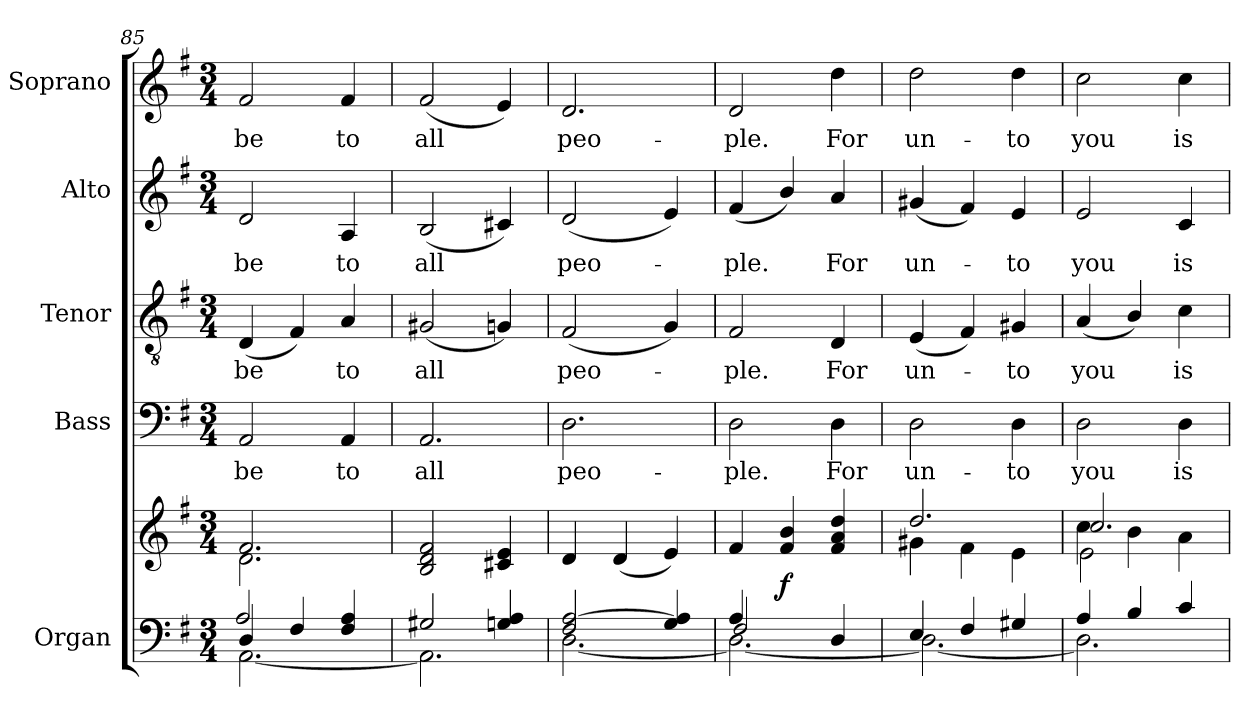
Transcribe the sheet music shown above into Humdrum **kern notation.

**kern	**kern	**dynam	**kern	**text	**kern	**text	**kern	**text	**kern	**text
*part5	*part5	*part5	*part4	*part4	*part3	*part3	*part2	*part2	*part1	*part1
*staff6	*staff5	*staff5/6	*staff4	*staff4	*staff3	*staff3	*staff2	*staff2	*staff1	*staff1
*I"Organ	*	*	*I"Bass	*	*I"Tenor	*	*I"Alto	*	*I"Soprano	*
*I'Org.	*	*	*I'B.	*	*I'T.	*	*I'A.	*	*I'S.	*
*clefF4	*clefG2	*	*clefF4	*	*clefGv2	*	*clefG2	*	*clefG2	*
*	*	*	*	*	*ITrd7c12	*	*	*	*	*
*k[f#]	*k[f#]	*	*k[f#]	*	*k[f#]	*	*k[f#]	*	*k[f#]	*
*G:	*G:	*	*G:	*	*G:	*	*G:	*	*G:	*
*M3/4	*M3/4	*	*M3/4	*	*M3/4	*	*M3/4	*	*M3/4	*
=85	=85	=85	=85	=85	=85	=85	=85	=85	=85	=85
*^	*^	*	*	*	*	*	*	*	*	*
*	*^	*	*	*	*	*	*	*	*	*	*	*
!	!	!	!	!	!	!	!LO:LY:b:color=#000000	!	!	!	!	!	!
!	!	!	!	!	!	!	!	!	!LO:LY:b:color=#000000	!	!	!	!
!	!	!	!	!	!	!	!	!	!	!	!LO:LY:b:color=#000000	!	!
!	!	!	!	!	!	!	!	!	!	!	!	!	!LO:LY:b:color=#000000
4Di/	[<2.AAi\	2Ai/	2.f#i/	2.di\	.	2AAi/	be	(4DDi/	be	2di/	be	2f#i/	be
4F#i/	.	.	.	.	.	.	.	4FF#i/)	.	.	.	.	.
!	!	!	!	!	!	!	!LO:LY:b:color=#000000	!	!	!	!	!	!
!	!	!	!	!	!	!	!	!	!LO:LY:b:color=#000000	!	!	!	!
!	!	!	!	!	!	!	!	!	!	!	!LO:LY:b:color=#000000	!	!
!	!	!	!	!	!	!	!	!	!	!	!	!	!LO:LY:b:color=#000000
4F#i/ 4Ai	.	4ryy	.	.	.	4AAi/	to	4AAi/	to	4Ai/	to	4f#i/	to
*	*v	*v	*	*	*	*	*	*	*	*	*	*	*
*	*	*v	*v	*	*	*	*	*	*	*	*	*
=86	=86	=86	=86	=86	=86	=86	=86	=86	=86	=86	=86
*	*^	*	*	*	*	*	*	*	*	*	*
!	!	!	!	!	!	!LO:LY:b:color=#000000	!	!	!	!	!	!
*	*v	*v	*	*	*	*	*	*	*	*	*	*
*	*^	*	*	*	*	*	*	*	*	*	*
!	!	!	!	!	!	!	!	!LO:LY:b:color=#000000	!	!	!	!
*	*v	*v	*	*	*	*	*	*	*	*	*	*
*	*^	*	*	*	*	*	*	*	*	*	*
!	!	!	!	!	!	!	!	!	!	!LO:LY:b:color=#000000	!	!
*	*v	*v	*	*	*	*	*	*	*	*	*	*
*	*^	*	*	*	*	*	*	*	*	*	*
!	!	!	!	!	!	!	!	!	!	!	!	!LO:LY:b:color=#000000
*	*v	*v	*	*	*	*	*	*	*	*	*	*
2G#Xi/	2.AAi\]	2Bi/ 2di 2f#i	.	2.AAi/	all	(2GG#Xi/	all	(2Bi/	all	(2f#i/	all
4Gni/ 4Ai	.	4c#Xi/ 4ei	.	.	.	4GGni/)	.	4c#Xi/)	.	4ei/)	.
=87	=87	=87	=87	=87	=87	=87	=87	=87	=87	=87	=87
!	!	!	!	!	!LO:LY:b:color=#000000	!	!	!	!	!	!
!	!	!	!	!	!	!	!LO:LY:b:color=#000000	!	!	!	!
!	!	!	!	!	!	!	!	!	!LO:LY:b:color=#000000	!	!
!	!	!	!	!	!	!	!	!	!	!	!LO:LY:b:color=#000000
2F#i/ [>2Ai	[<2.Di\	4di/	.	2.Di\	peo-	(2FF#i/	peo-	(2di/	peo-	2.di/	peo-
.	.	(4di/	.	.	.	.	.	.	.	.	.
4Gi/ 4Ai]	.	4ei/)	.	.	.	4GGi/)	.	4ei/)	.	.	.
=88	=88	=88	=88	=88	=88	=88	=88	=88	=88	=88	=88
*	*^	*	*	*	*	*	*	*	*	*	*
!	!	!	!	!	!	!LO:LY:b:color=#000000	!	!	!	!	!	!
!	!	!	!	!	!	!	!	!LO:LY:b:color=#000000	!	!	!	!
!	!	!	!	!	!	!	!	!	!	!LO:LY:b:color=#000000	!	!
!	!	!	!	!	!	!	!	!	!	!	!	!LO:LY:b:color=#000000
4Ai/	2.Di\_<	2F#i/	4f#i/	.	2Di\	-ple.	2FF#i/	-ple.	(4f#i/	-ple.	2di/	-ple.
2ryy	.	.	4f#i/ 4bi	f	.	.	.	.	4bi/)	.	.	.
!	!	!	!	!	!	!LO:LY:b:color=#000000	!	!	!	!	!	!
!	!	!	!	!	!	!	!	!LO:LY:b:color=#000000	!	!	!	!
!	!	!	!	!	!	!	!	!	!	!LO:LY:b:color=#000000	!	!
!	!	!	!	!	!	!	!	!	!	!	!	!LO:LY:b:color=#000000
.	.	4Di/	4f#i/ 4ai 4ddi	.	4Di\	For	4DDi/	For	4ai/	For	4ddi\	For
*	*v	*v	*	*	*	*	*	*	*	*	*	*
!!LO:LB:g=z
=89	=89	=89	=89	=89	=89	=89	=89	=89	=89	=89	=89
*	*	*^	*	*	*	*	*	*	*	*	*
*	*^	*	*	*	*	*	*	*	*	*	*	*
!	!	!	!	!	!	!	!LO:LY:b:color=#000000	!	!	!	!	!	!
*	*v	*v	*	*	*	*	*	*	*	*	*	*	*
*	*^	*	*	*	*	*	*	*	*	*	*	*
!	!	!	!	!	!	!	!	!	!LO:LY:b:color=#000000	!	!	!	!
*	*v	*v	*	*	*	*	*	*	*	*	*	*	*
*	*^	*	*	*	*	*	*	*	*	*	*	*
!	!	!	!	!	!	!	!	!	!	!	!LO:LY:b:color=#000000	!	!
*	*v	*v	*	*	*	*	*	*	*	*	*	*	*
*	*^	*	*	*	*	*	*	*	*	*	*	*
!	!	!	!	!	!	!	!	!	!	!	!	!	!LO:LY:b:color=#000000
*	*v	*v	*	*	*	*	*	*	*	*	*	*	*
4Ei/	2.Di\_<	2.ddi/	4g#Xi\	.	2Di\	un-	(4EEi/	un-	(4g#Xi/	un-	2ddi\	un-
4F#i/	.	.	4f#i\	.	.	.	4FF#i/)	.	4f#i/)	.	.	.
!	!	!	!	!	!	!LO:LY:b:color=#000000	!	!	!	!	!	!
!	!	!	!	!	!	!	!	!LO:LY:b:color=#000000	!	!	!	!
!	!	!	!	!	!	!	!	!	!	!LO:LY:b:color=#000000	!	!
!	!	!	!	!	!	!	!	!	!	!	!	!LO:LY:b:color=#000000
4G#Xi/	.	.	4ei\	.	4Di\	-to	4GG#Xi/	-to	4ei/	-to	4ddi\	-to
=90	=90	=90	=90	=90	=90	=90	=90	=90	=90	=90	=90	=90
*	*	*	*^	*	*	*	*	*	*	*	*	*
!	!	!	!	!	!	!	!LO:LY:b:color=#000000	!	!	!	!	!	!
!	!	!	!	!	!	!	!	!	!LO:LY:b:color=#000000	!	!	!	!
!	!	!	!	!	!	!	!	!	!	!	!LO:LY:b:color=#000000	!	!
!	!	!	!	!	!	!	!	!	!	!	!	!	!LO:LY:b:color=#000000
4Ai/	2.Di\]	4cci\	2.cci/	2ei\	.	2Di\	you	(4AAi/	you	2ei/	you	2cci\	you
4Bi/	.	4bi\	.	.	.	.	.	4BBi/)	.	.	.	.	.
!	!	!	!	!	!	!	!LO:LY:b:color=#000000	!	!	!	!	!	!
!	!	!	!	!	!	!	!	!	!LO:LY:b:color=#000000	!	!	!	!
!	!	!	!	!	!	!	!	!	!	!	!LO:LY:b:color=#000000	!	!
!	!	!	!	!	!	!	!	!	!	!	!	!	!LO:LY:b:color=#000000
4ci/	.	4ai\	.	4ryy	.	4Di\	is	4Ci\	is	4ci/	is	4cci\	is
*v	*v	*	*	*	*	*	*	*	*	*	*	*	*
*	*v	*v	*v	*	*	*	*	*	*	*	*	*
=	=	=	=	=	=	=	=	=	=	=
*-	*-	*-	*-	*-	*-	*-	*-	*-	*-	*-
